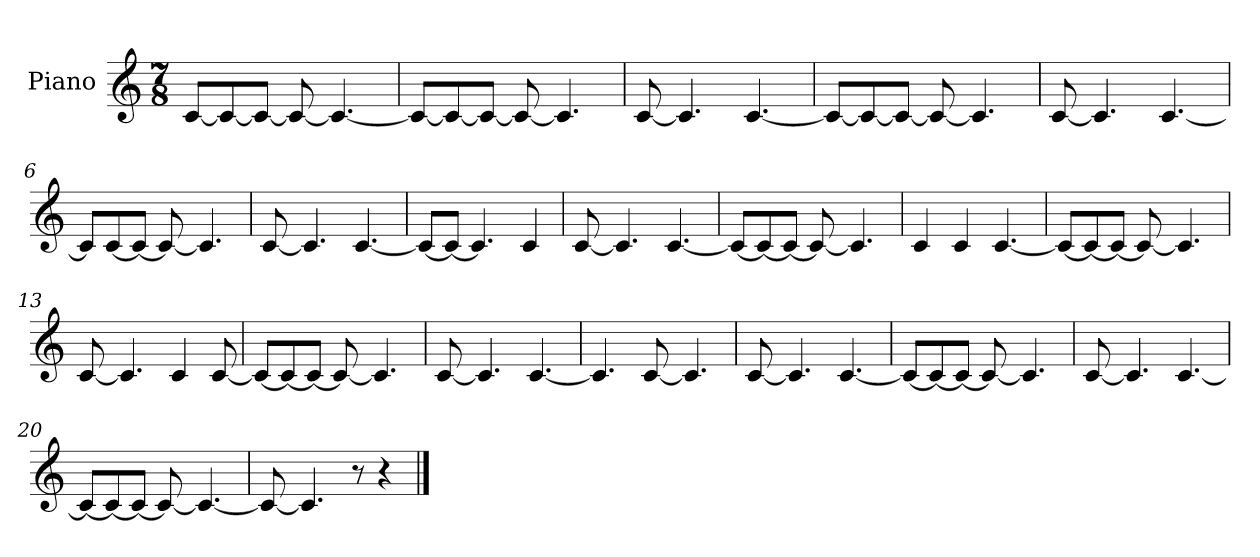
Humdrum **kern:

**kern
*part1
*staff1
*I"Piano
*I'Pno.
*clefG2
*k[]
*M7/8
*MM90
=1
[8c/L
8c/_
8c/J_
8c/_
4.c/_
=2
8c/L_
8c/_
8c/J_
8c/_
4.c/]
=3
[8c/
4.c/]
[4.c/
=4
8c/L_
8c/_
8c/J_
8c/_
4.c/]
=5
[8c/
4.c/]
[4.c/
=6
8c/L]
[8c/
8c/J_
8c/_
4.c/]
=7
[8c/
4.c/]
[4.c/
=8
8c/L_
8c/J_
4.c/]
4c/
=9
[8c/
4.c/]
[4.c/
=10
8c/L_
8c/_
8c/J_
8c/_
4.c/]
=11
4c/
4c/
[4.c/
=12
8c/L_
8c/_
8c/J_
8c/_
4.c/]
=13
[8c/
4.c/]
4c/
[8c/
=14
8c/L_
8c/_
8c/J_
8c/_
4.c/]
=15
[8c/
4.c/]
[4.c/
=16
4.c/]
[8c/
4.c/]
=17
[8c/
4.c/]
[4.c/
=18
8c/L_
8c/_
8c/J_
8c/_
4.c/]
=19
[8c/
4.c/]
[4.c/
=20
8c/L_
8c/_
8c/J_
8c/_
4.c/_
=21
8c/_
4.c/]
8r
4r
==
*-
